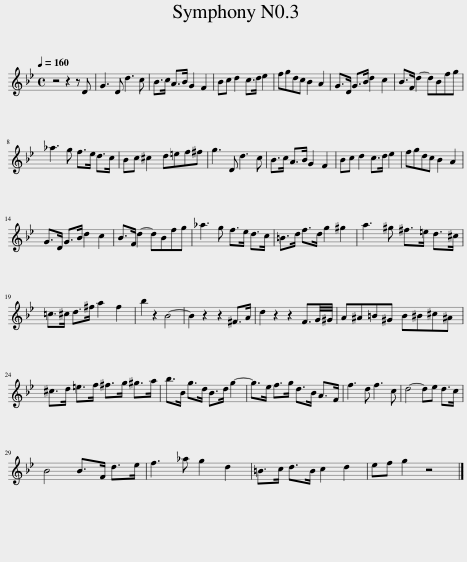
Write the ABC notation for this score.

X:1
L:1/8
Q:1/4=160
M:4/4
I:linebreak $
K:none
V:1 treble transpose=-2
V:1
[K:Bb] z4 z2 z D | G3 D d3 c | B>c A>B G2 F2 | Bc d2 c>d e2 | fgdc B2 A2 | %5
 G>D G>B d2 c2 | B>F d2- dBfg |$ _a3 g f>e d>c | Bc ^c2 d=ef^f | g3 D d3 c | %10
 B>c A>B G2 F2 | Bc d2 c>d e2 | fgdc B2 A2 |$ G>D G>B d2 c2 | B>F d2- dBfg | %15
 _a3 g f>e d>c | =B>d f>d g2 ^g2 | a3 ^g ^f>=e d>^c |$ =c>^c d>^f a2 f2 | b2 z2 B4- | %20
 B2 z2 z2 ^F>A | d2 z2 z2 F3/2G/4^G/4 | A^A=B^G B^B^c^A |$ ^c>d =e>f ^f>g ^g>a | b>B g>d B>d g2- | %25
 g>e f>g d>B A>F | f3 d f3 c | d4- de d>c |$ B4 B>F d>e | f3 _a g2 d2 | %30
 =B>c d>B c2 d2 | ef g2 z4 |] %32
